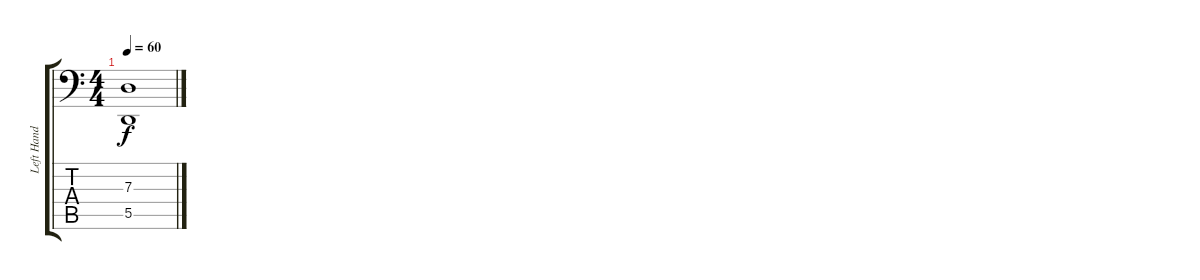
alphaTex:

\track ("Left Hand" "Left Hand") {instrument brightacousticpiano}
\staff {score tabs}
\tuning (E3 B2 G2 D2 A1 E1) {hide}
\ts (4 4)
\tempo 60
\clef f4
\ks c
(7.3 5.5).1{dy f}
